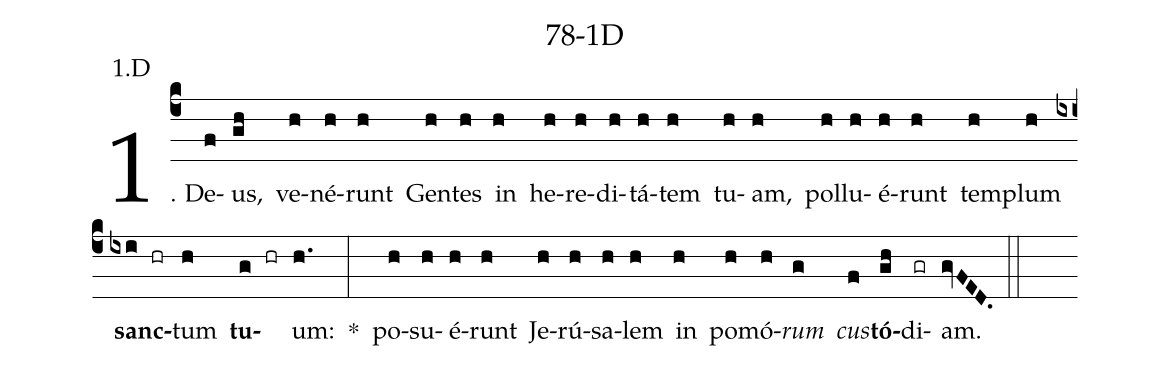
name: 78-1D;
annotation: 1.D;
%%
(c4)1. De(f)us,(gh) ve(h)né(h)runt(h) Gen(h)tes(h) in(h) he(h)re(h)di(h)tá(h)tem(h) tu(h)am,(h) pol(h)lu(h)é(h)runt(h) tem(h)plum(h) <b>sanc</b>(ixi hr)tum(h) <b>tu</b>(g hr)um:(h.) *(:) po(h)su(h)é(h)runt(h) Je(h)rú(h)sa(h)lem(h) in(h) po(h)mó(h)<i>rum</i>(g) <i>cus</i>(f)<b>tó</b>(gh)di(gr)am.(gvFED.) (::)
